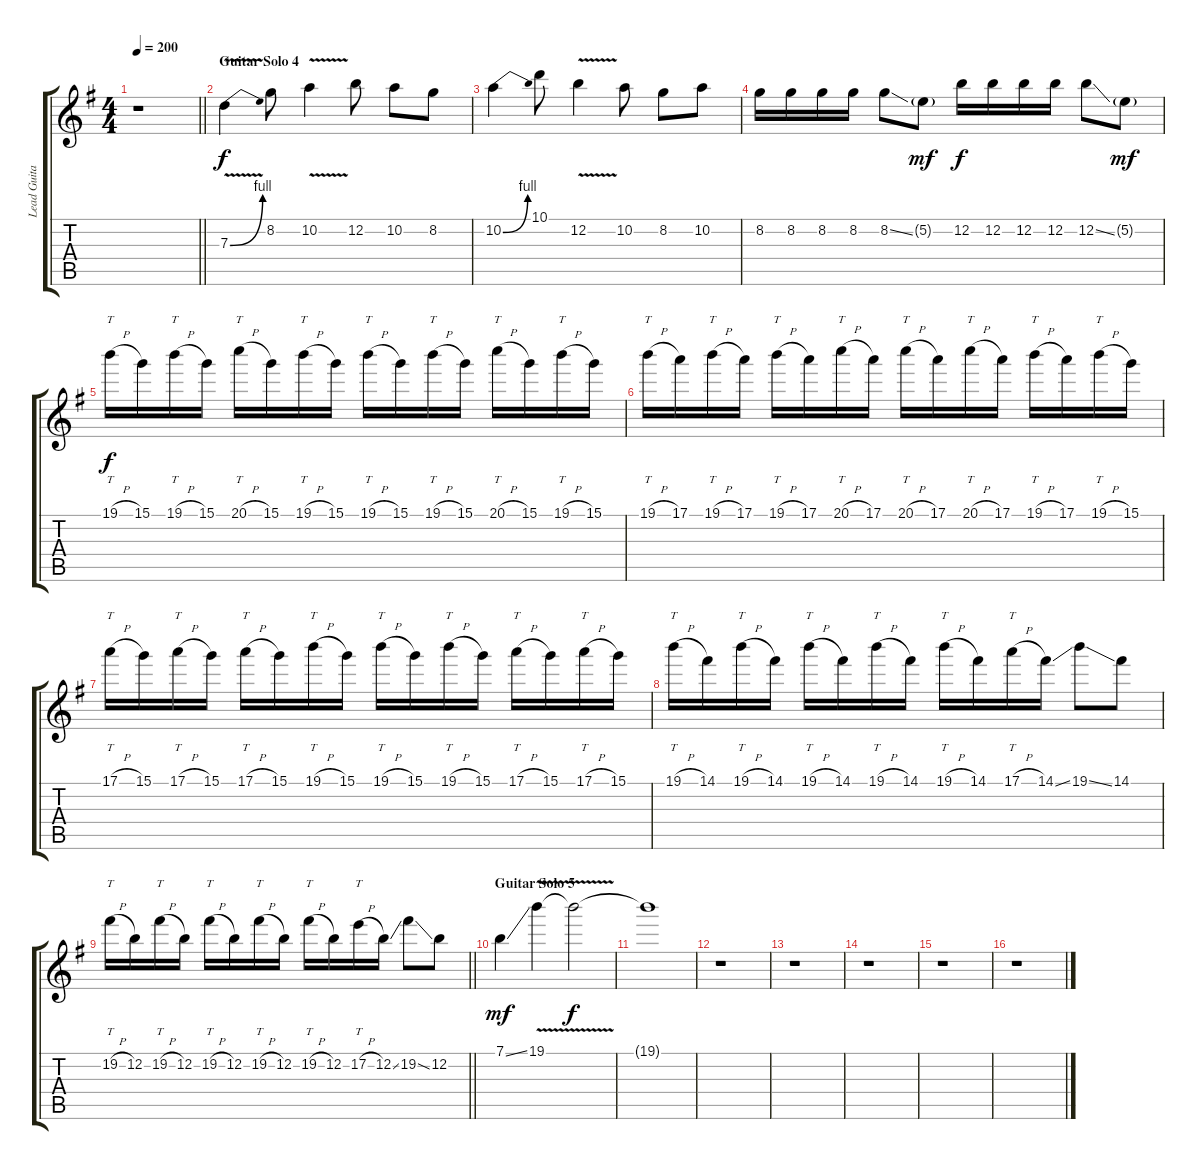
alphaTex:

\track ("Lead Guitar 2" "Lead Guita") {instrument distortionguitar}
\staff {score tabs}
\tuning (E4 B3 G3 D3 A2 E2) {hide}
\ts (4 4)
\tempo 200
\clef g2
\barLineRight lightlight
\ks g
r.1{dy f} |
\section ("" "Guitar Solo 4")
7.3{be (bend 0 0 60 4) v}.4 8.2.8 10.2{v}.4 12.2.8 10.2.8 8.2.8 |
10.2{be (bend 0 0 60 4)}.4 10.1.8 12.2{v}.4 10.2.8 8.2.8 10.2.8 |
8.2.16 8.2.16 8.2.16 8.2.16 8.2{ss}.8 5.2{g}.8{dy mf} 12.2.16{dy f} 12.2.16 12.2.16 12.2.16 12.2{ss}.8 5.2{g}.8{dy mf} |
19.1{h}.16{tt dy f} 15.1.16 19.1{h}.16{tt} 15.1.16 20.1{h}.16{tt} 15.1.16 19.1{h}.16{tt} 15.1.16 19.1{h}.16{tt} 15.1.16 19.1{h}.16{tt} 15.1.16 20.1{h}.16{tt} 15.1.16 19.1{h}.16{tt} 15.1.16 |
19.1{h}.16{tt} 17.1.16 19.1{h}.16{tt} 17.1.16 19.1{h}.16{tt} 17.1.16 20.1{h}.16{tt} 17.1.16 20.1{h}.16{tt} 17.1.16 20.1{h}.16{tt} 17.1.16 19.1{h}.16{tt} 17.1.16 19.1{h}.16{tt} 15.1.16 |
17.1{h}.16{tt} 15.1.16 17.1{h}.16{tt} 15.1.16 17.1{h}.16{tt} 15.1.16 19.1{h}.16{tt} 15.1.16 19.1{h}.16{tt} 15.1.16 19.1{h}.16{tt} 15.1.16 17.1{h}.16{tt} 15.1.16 17.1{h}.16{tt} 15.1.16 |
19.1{h}.16{tt} 14.1.16 19.1{h}.16{tt} 14.1.16 19.1{h}.16{tt} 14.1.16 19.1{h}.16{tt} 14.1.16 19.1{h}.16{tt} 14.1.16 17.1{h}.16{tt} 14.1{ss}.16 19.1{ss}.8 14.1.8 |
\barLineRight lightlight
19.2{h}.16{tt} 12.2.16 19.2{h}.16{tt} 12.2.16 19.2{h}.16{tt} 12.2.16 19.2{h}.16{tt} 12.2.16 19.2{h}.16{tt} 12.2.16 17.2{h}.16{tt} 12.2{ss}.16 19.2{ss}.8 12.2.8 |
\section ("" "Guitar Solo 5")
7.1{ss}.4{dy mf} 19.1{v}.4 19.1{t}.2{dy f volume 2} |
19.1{t}.1 |
r.1 |
r.1 |
r.1{volume 16} |
r.1 |
r.1
